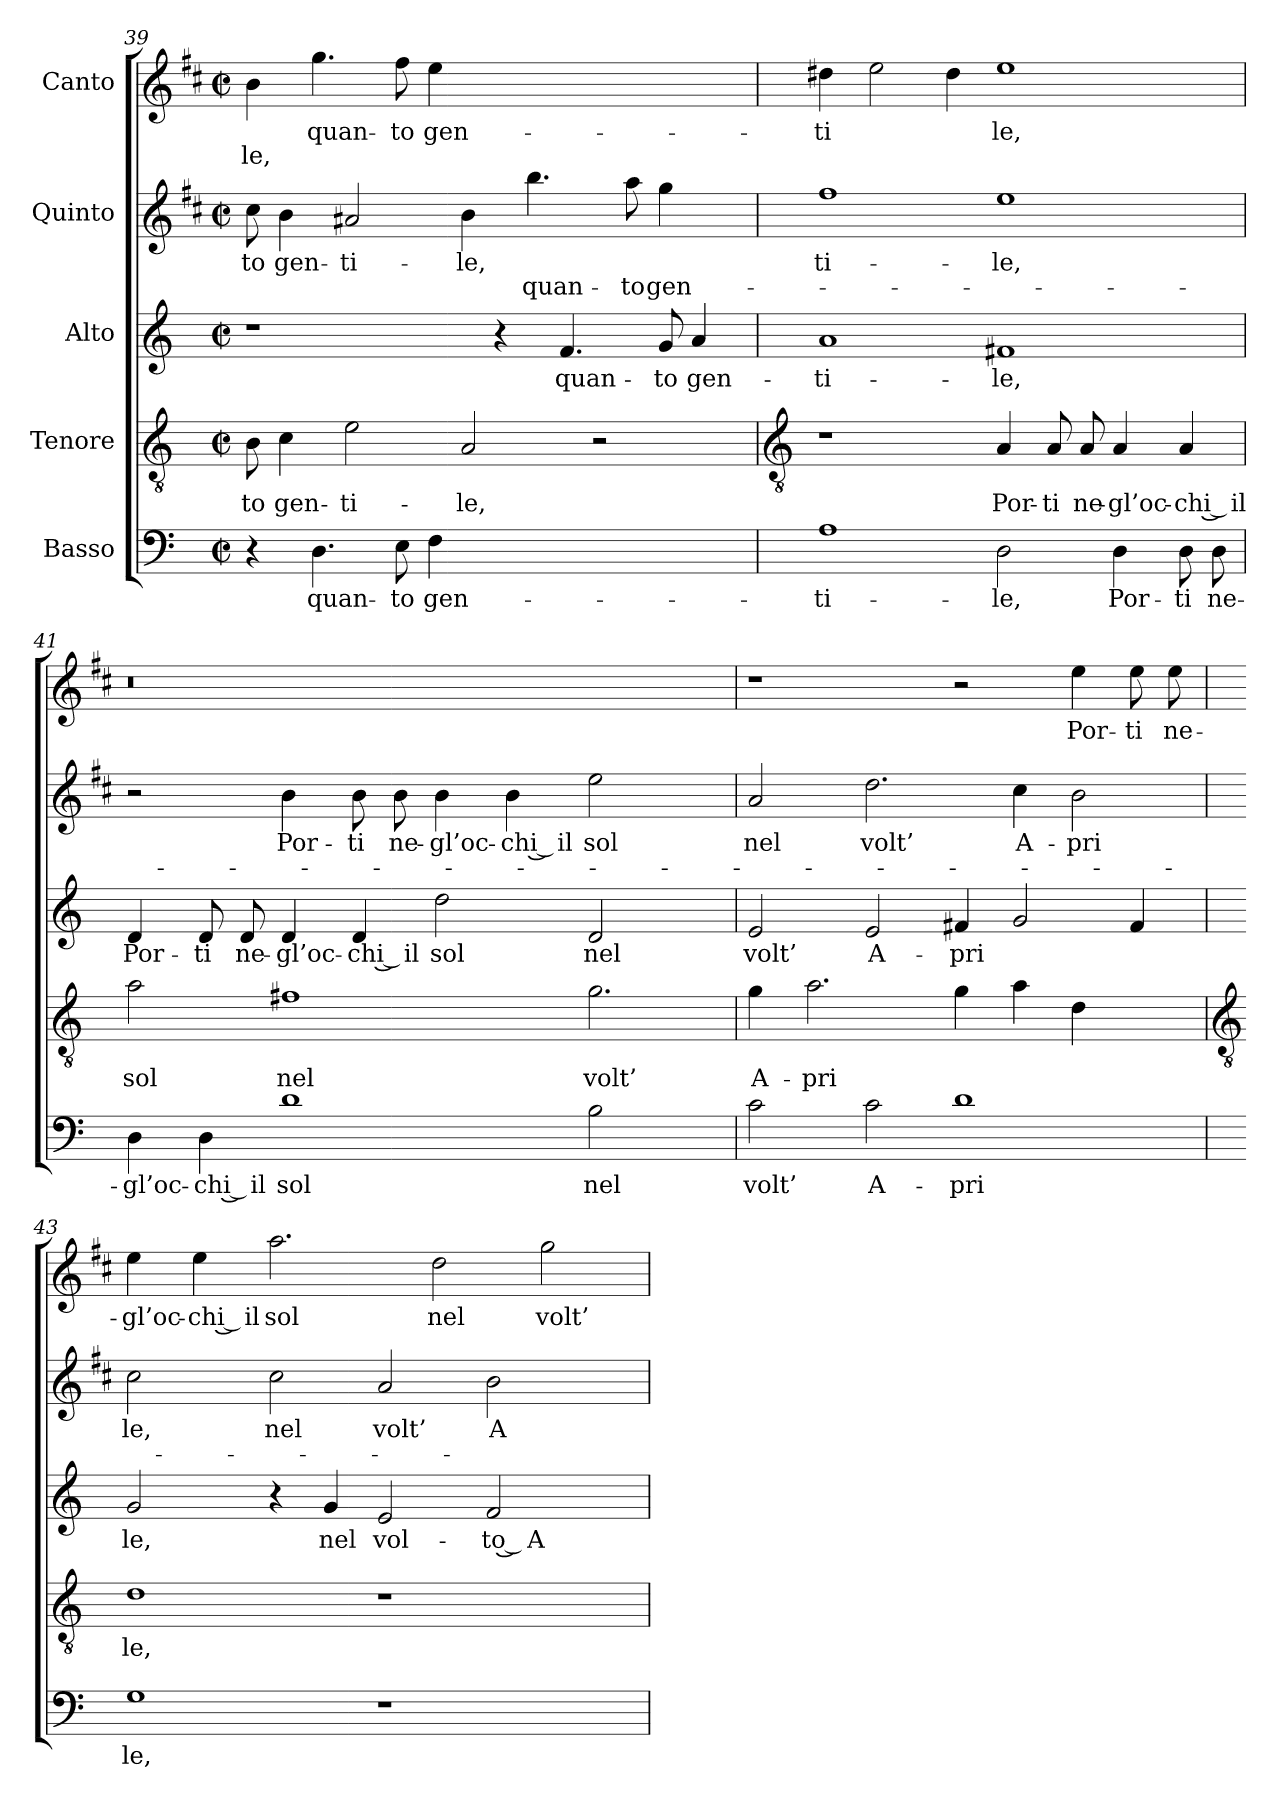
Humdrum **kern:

**kern	**text	**kern	**text	**kern	**text	**kern	**text	**text	**kern	**text	**text
*part5	*part5	*part4	*part4	*part3	*part3	*part2	*part2	*part2	*part1	*part1	*part1
*staff5	*staff5	*staff4	*staff4	*staff3	*staff3	*staff2	*staff2	*staff2	*staff1	*staff1	*staff1
*I"Basso	*	*I"Tenore	*	*I"Alto	*	*I"Quinto	*	*	*I"Canto	*	*
*clefF4	*	*clefGv2	*	*clefG2	*	*clefG2	*	*	*clefG2	*	*
*	*	*	*	*	*	*ITrd1c2	*	*	*ITrd1c2	*	*
*k[]	*	*k[]	*	*k[]	*	*k[]	*	*	*k[]	*	*
*C:	*	*C:	*	*C:	*	*C:	*	*	*C:	*	*
*M4/2	*	*M4/2	*	*M4/2	*	*M4/2	*	*	*M4/2	*	*
*met(c|)	*	*met(c|)	*	*met(c|)	*	*met(c|)	*	*	*met(c|)	*	*
=39	=39	=39	=39	=39	=39	=39	=39	=39	=39	=39	=39
!	!	!	!LO:LY:b	!	!	!	!LO:LY:b	!	!	!	!LO:LY:b
*	*	*	*	*	*	*	*	*	*^	*	*
4r	.	8B	-to	1r	.	8b	-to	.	4a	1ryy	.	-le,
!	!	!	!LO:LY:b	!	!	!	!LO:LY:b	!	!	!	!	!
.	.	4c	gen-	.	.	4a	gen-	.	.	.	.	.
!	!LO:LY:b	!	!	!	!	!	!	!	!	!	!LO:LY:b	!
4.D	quan-	.	.	.	.	.	.	.	4.ff	.	quan-	.
!	!	!	!LO:LY:b	!	!	!	!LO:LY:b	!	!	!	!	!
.	.	2e	-ti-	.	.	2g#X	-ti-	.	.	.	.	.
!	!LO:LY:b	!	!	!	!	!	!	!	!	!	!LO:LY:b	!
8E	-to	.	.	.	.	.	.	.	8ee	.	-to	.
!	!LO:LY:b	!	!	!	!	!	!	!	!	!	!LO:LY:b	!
4F	gen-	.	.	.	.	.	.	.	4dd	.	gen-	.
!	!	!	!LO:LY:b	!	!	!	!LO:LY:b	!	!	!	!	!
.	.	2A	-le,	.	.	4a	-le,	.	.	.	.	.
1ryy	.	.	.	4r	.	.	.	.	1ryy	1ryy	.	.
!	!	!	!	!	!	!	!	!LO:LY:b	!	!	!	!
.	.	.	.	.	.	4.aa	.	quan-	.	.	.	.
!	!	!	!	!	!LO:LY:b	!	!	!	!	!	!	!
.	.	.	.	4.f	quan-	.	.	.	.	.	.	.
.	.	2r	.	.	.	.	.	.	.	.	.	.
!	!	!	!	!	!	!	!	!LO:LY:b	!	!	!	!
.	.	.	.	.	.	8gg	.	-to	.	.	.	.
!	!	!	!	!	!LO:LY:b	!	!	!LO:LY:b	!	!	!	!
.	.	.	.	8g	-to	4ff	.	gen-	.	.	.	.
!	!	!	!	!	!LO:LY:b	!	!	!	!	!	!	!
.	.	.	.	4a	gen-	.	.	.	.	.	.	.
.	.	8ryy	.	.	.	8ryy	.	.	.	.	.	.
*	*	*	*	*	*	*	*	*	*v	*v	*	*
!!LO:LB:g=z
=40	=40	=40	=40	=40	=40	=40	=40	=40	=40	=40	=40
*	*	*clefGv2	*	*	*	*	*	*	*	*	*
!	!LO:LY:b	!	!	!	!LO:LY:b	!	!LO:LY:b	!	!	!LO:LY:b	!
1A	-ti-	1r	.	1a	-ti-	1ee	-ti-	.	4cc#X	-ti	.
.	.	.	.	.	.	.	.	.	2dd	.	.
.	.	.	.	.	.	.	.	.	4cc#	.	.
!	!LO:LY:b	!	!LO:LY:b	!	!LO:LY:b	!	!LO:LY:b	!	!	!LO:LY:b	!
2D	-le,	4A	Por-	1f#X	-le,	1dd	-le,	.	1dd	le,	.
!	!	!	!LO:LY:b	!	!	!	!	!	!	!	!
.	.	8A	-ti	.	.	.	.	.	.	.	.
!	!	!	!LO:LY:b	!	!	!	!	!	!	!	!
.	.	8A	ne-	.	.	.	.	.	.	.	.
!	!LO:LY:b	!	!LO:LY:b	!	!	!	!	!	!	!	!
4D	Por-	4A	-gl’oc-	.	.	.	.	.	.	.	.
!	!LO:LY:b	!	!LO:LY:b	!	!	!	!	!	!	!	!
8D	-ti	4A	-chi͜ il	.	.	.	.	.	.	.	.
!	!LO:LY:b	!	!	!	!	!	!	!	!	!	!
8D	ne-	.	.	.	.	.	.	.	.	.	.
=41	=41	=41	=41	=41	=41	=41	=41	=41	=41	=41	=41
!	!LO:LY:b	!	!LO:LY:b	!	!LO:LY:b	!	!	!	!	!	!
4D	-gl’oc-	2a	sol	4d	Por-	2r	.	.	0r	.	.
!	!LO:LY:b	!	!	!	!LO:LY:b	!	!	!	!	!	!
4D	-chi͜ il	.	.	8d	-ti	.	.	.	.	.	.
!	!	!	!	!	!LO:LY:b	!	!	!	!	!	!
.	.	.	.	8d	ne-	.	.	.	.	.	.
!	!LO:LY:b	!	!LO:LY:b	!	!LO:LY:b	!	!LO:LY:b	!	!	!	!
1d	sol	1f#X	nel	4d	-gl’oc-	4a	Por-	.	.	.	.
!	!	!	!	!	!LO:LY:b	!	!LO:LY:b	!	!	!	!
.	.	.	.	4d	-chi͜ il	8a	-ti	.	.	.	.
!	!	!	!	!	!	!	!LO:LY:b	!	!	!	!
.	.	.	.	.	.	8a	ne-	.	.	.	.
!	!	!	!	!	!LO:LY:b	!	!LO:LY:b	!	!	!	!
.	.	.	.	2dd	sol	4a	-gl’oc-	.	.	.	.
!	!	!	!	!	!	!	!LO:LY:b	!	!	!	!
.	.	.	.	.	.	4a	-chi͜ il	.	.	.	.
!	!LO:LY:b	!	!LO:LY:b	!	!LO:LY:b	!	!LO:LY:b	!	!	!	!
2B	nel	2.g	volt’	2d	nel	2dd	sol	.	.	.	.
4ryy	.	.	.	4ryy	.	4ryy	.	.	4ryy	.	.
=42	=42	=42	=42	=42	=42	=42	=42	=42	=42	=42	=42
!	!LO:LY:b	!	!LO:LY:b	!	!LO:LY:b	!	!LO:LY:b	!	!	!	!
2c	volt’	4g	A-	2e	volt’	2g	nel	.	1r	.	.
!	!	!	!LO:LY:b	!	!	!	!	!	!	!	!
.	.	2.a	-pri	.	.	.	.	.	.	.	.
!	!LO:LY:b	!	!	!	!LO:LY:b	!	!LO:LY:b	!	!	!	!
2c	A-	.	.	2e	A-	2.cc	volt’	.	.	.	.
!	!LO:LY:b	!	!	!	!LO:LY:b	!	!	!	!	!	!
1d	-pri	4g	.	4f#X	-pri	.	.	.	2r	.	.
!	!	!	!	!	!	!	!LO:LY:b	!	!	!	!
.	.	4a	.	2g	.	4b	A-	.	.	.	.
!	!	!	!	!	!	!	!LO:LY:b	!	!	!LO:LY:b	!
.	.	4d	.	.	.	2a	-pri	.	4dd	Por-	.
!	!	!	!	!	!	!	!	!	!	!LO:LY:b	!
.	.	4ryy	.	4f#	.	.	.	.	8dd	-ti	.
!	!	!	!	!	!	!	!	!	!	!LO:LY:b	!
.	.	.	.	.	.	.	.	.	8dd	ne-	.
!!LO:LB:g=z
=43	=43	=43	=43	=43	=43	=43	=43	=43	=43	=43	=43
*	*	*clefGv2	*	*	*	*	*	*	*	*	*
!	!LO:LY:b	!	!LO:LY:b	!	!LO:LY:b	!	!LO:LY:b	!	!	!LO:LY:b	!
1G	le,	1d	le,	2g	le,	2b	le,	.	4dd	-gl’oc-	.
!	!	!	!	!	!	!	!	!	!	!LO:LY:b	!
.	.	.	.	.	.	.	.	.	4dd	-chi͜ il	.
!	!	!	!	!	!	!	!LO:LY:b	!	!	!LO:LY:b	!
.	.	.	.	4r	.	2b	nel	.	2.gg	sol	.
!	!	!	!	!	!LO:LY:b	!	!	!	!	!	!
.	.	.	.	4g	nel	.	.	.	.	.	.
!	!	!	!	!	!LO:LY:b	!	!LO:LY:b	!	!	!	!
1r	.	1r	.	2e	vol-	2g	volt’	.	.	.	.
!	!	!	!	!	!	!	!	!	!	!LO:LY:b	!
.	.	.	.	.	.	.	.	.	2cc	nel	.
!	!	!	!	!	!LO:LY:b	!	!LO:LY:b	!	!	!	!
.	.	.	.	2f	-to͜ A-	2a	A-	.	.	.	.
!	!	!	!	!	!	!	!	!	!	!LO:LY:b	!
.	.	.	.	.	.	.	.	.	2ff	volt’	.
4ryy	.	4ryy	.	4ryy	.	4ryy	.	.	.	.	.
=	=	=	=	=	=	=	=	=	=	=	=
*-	*-	*-	*-	*-	*-	*-	*-	*-	*-	*-	*-
